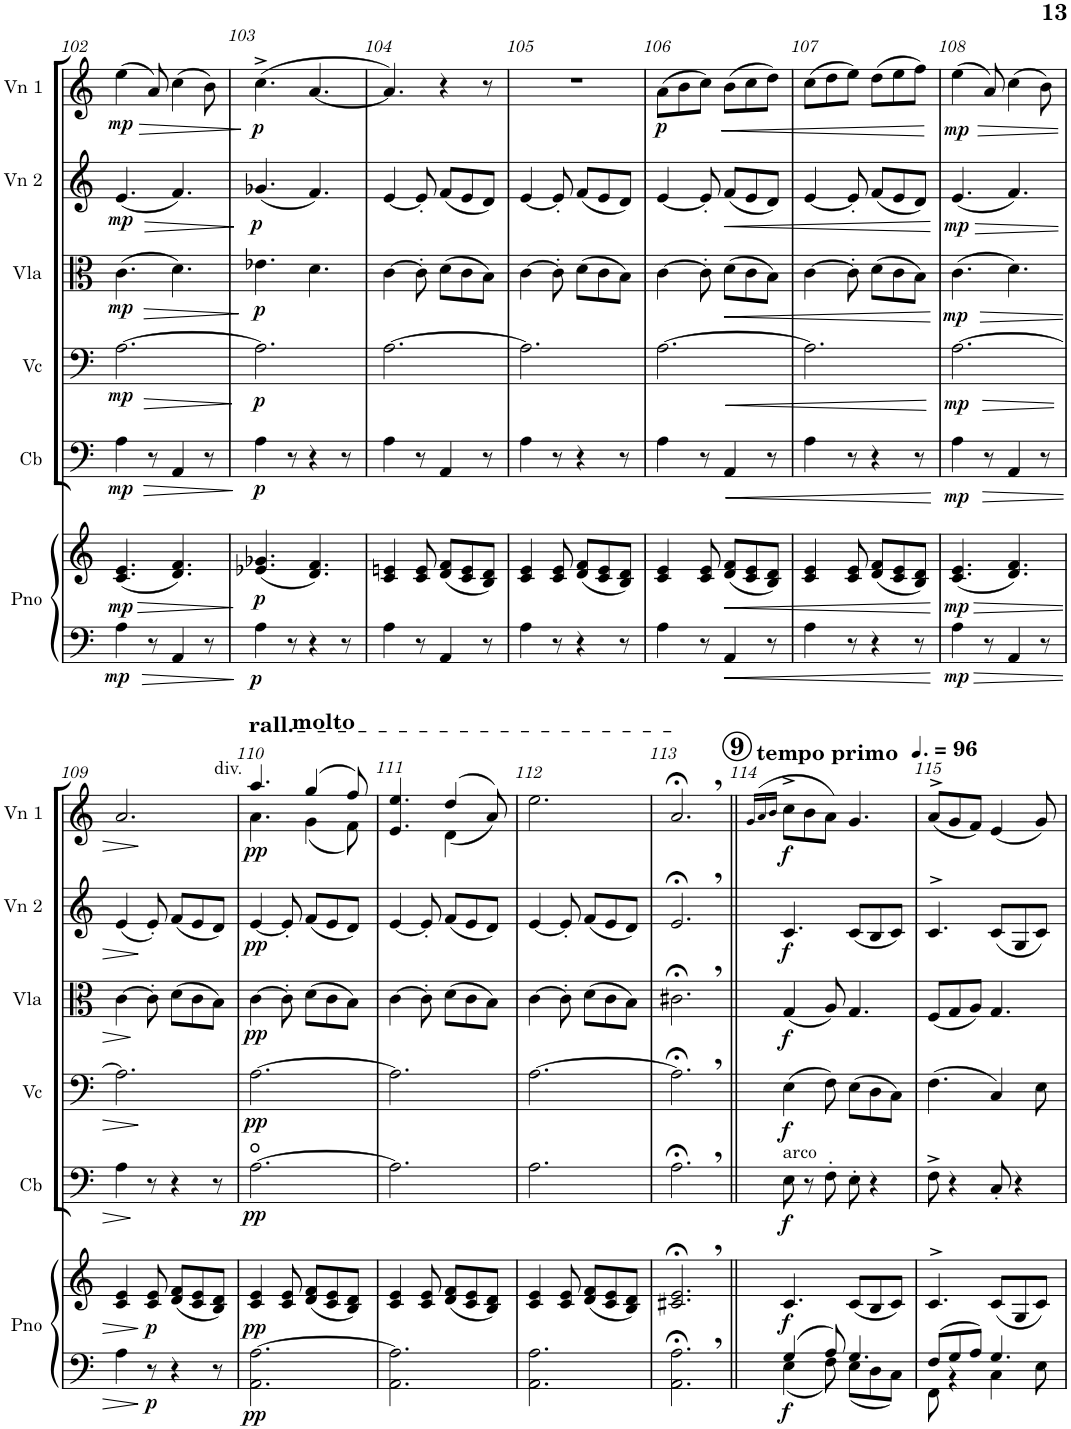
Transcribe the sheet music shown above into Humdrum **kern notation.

**kern	**kern	**dynam	**kern	**dynam	**kern	**dynam	**kern	**dynam	**kern	**dynam	**kern	**dynam
*part6	*part6	*part6	*part5	*part5	*part4	*part4	*part3	*part3	*part2	*part2	*part1	*part1
*staff7	*staff6	*staff6/7	*staff5	*staff5	*staff4	*staff4	*staff3	*staff3	*staff2	*staff2	*staff1	*staff1
*I"Piano	*	*	*I"Contrabass	*	*I"Violoncello	*	*I"Viola	*	*I"Violin 2	*	*I"Violin 1	*
*I'Pno	*	*	*I'Cb	*	*I'Vc	*	*I'Vla	*	*I'Vn 2	*	*I'Vn 1	*
!!LO:PB:g=z
*clefF4	*clefG2	*	*clefF4	*	*clefF4	*	*clefC3	*	*clefG2	*	*clefG2	*
*	*	*	*Trd7c12	*	*	*	*	*	*	*	*	*
*k[]	*k[]	*	*k[]	*	*k[]	*	*k[]	*	*k[]	*	*k[]	*
*M6/8	*M6/8	*	*M6/8	*	*M6/8	*	*M6/8	*	*M6/8	*	*M6/8	*
=102	=102	=102	=102	=102	=102	=102	=102	=102	=102	=102	=102	=102
!	!	!LO:HP:b	!	!	!	!	!	!	!	!	!	!
!	!	!LO:DY:n=1:b=2	!	!	!	!	!	!	!	!	!	!
!	!	!LO:DY:n=2:b	!	!LO:DY:b	!	!LO:DY:b	!	!LO:DY:b	!	!LO:DY:b	!	!LO:DY:b
4A\	(4.c/ 4.e/	> mp mp	4A\	mp	[2.A\	mp	(4.c\	mp	(4.e/	mp	(4ee\	mp
!	!	!	!	!LO:HP:b	!	!	!	!	!	!	!	!LO:HP:b
8r	.	.	8r	>	.	.	.	.	.	.	8a/)	>
!	!	!	!	!	!	!	!	!LO:HP:b	!	!LO:HP:b	!	!
4AA/	4.d/ 4.f/)	.	4AA/	.	.	.	4.d\)	>	4.f/)	>	(4cc\	.
8r	.	.	8r	.	.	.	.	.	.	.	8b\)	.
.	.	.	.	.	.	.	.	.	.	.	.	]
=103	=103	=103	=103	=103	=103	=103	=103	=103	=103	=103	=103	=103
!	!	!LO:DY:b=2	!	!	!	!LO:HP:b	!	!	!	!	!	!
!	!	!LO:DY:n=1:b	!	!LO:DY:b	!	!LO:DY:n=1:b	!	!LO:DY:b	!	!LO:DY:b	!	!LO:DY:b
4A\	(4.e-X/ 4.g-X/	p p	4A\	p	2.A\]	> p	4.e-X\	p	(4.g-X/	p	(4.cc^\	p
8r	.	.	8r	.	.	.	.	.	.	.	.	.
4r	4.d/ 4.f/)	.	4r	.	.	.	4.d\	]	4.f/)	]	[4.a/	.
8r	.	.	8r	.	.	.	.	.	.	.	.	.
=104	=104	=104	=104	=104	=104	=104	=104	=104	=104	=104	=104	=104
4A\	4c/ 4en/	.	4A\	.	[2.A\	.	[4c\	.	[4e/	.	4.a/])	.
8r	8c/ 8e/	.	8r	.	.	.	8c'\]	.	8e'/]	.	.	.
4AA/	(8d/ 8f/L	.	4AA/	.	.	.	(8d\L	.	(8f/L	.	4r	.
.	8c/ 8e/	.	.	.	.	.	8c\	.	8e/	.	.	.
8r	8B/ 8d/J)	.	8r	.	.	.	8B\J)	.	8d/J)	.	8r	.
=105	=105	=105	=105	=105	=105	=105	=105	=105	=105	=105	=105	=105
4A\	4c/ 4e/	.	4A\	.	2.A\]	.	[4c\	.	[4e/	.	2.r	.
8r	8c/ 8e/	.	8r	.	.	.	8c'\]	.	8e'/]	.	.	.
4r	(8d/ 8f/L	.	4r	.	.	.	(8d\L	.	(8f/L	.	.	.
.	8c/ 8e/	.	.	.	.	.	8c\	.	8e/	.	.	.
8r	8B/ 8d/J)	.	8r	.	.	.	8B\J)	.	8d/J)	.	.	.
=106	=106	=106	=106	=106	=106	=106	=106	=106	=106	=106	=106	=106
!	!	!	!	!	!	!	!	!	!	!	!	!LO:DY:b
4A\	4c/ 4e/	.	4A\	.	[2.A\	.	[4c\	.	[4e/	.	(8a\L	p
.	.	.	.	.	.	.	.	.	.	.	8b\	.
8r	8c/ 8e/	.	8r	.	.	.	8c'\]	.	8e'/]	.	8cc\J)	.
!	!	!LO:HP:b	!	!LO:HP:b	!	!	!	!LO:HP:b	!	!LO:HP:b	!	!LO:HP:b
4AA/	(8d/ 8f/L	<	4AA/	<	.	.	(8d\L	<	(8f/L	<	(8b\L	<
.	8c/ 8e/	.	.	.	.	.	8c\	.	8e/	.	8cc\	.
8r	8B/ 8d/J)	.	8r	.	.	.	8B\J)	.	8d/J)	.	8dd\J)	.
=107	=107	=107	=107	=107	=107	=107	=107	=107	=107	=107	=107	=107
!	!	!	!	!	!	!LO:HP:b	!	!	!	!	!	!
4A\	4c/ 4e/	.	4A\	.	2.A\]	<	[4c\	.	[4e/	.	(8cc\L	.
.	.	.	.	.	.	.	.	.	.	.	8dd\	.
8r	8c/ 8e/	.	8r	.	.	.	8c'\]	.	8e'/]	.	8ee\J)	.
4r	(8d/ 8f/L	.	4r	.	.	.	(8d\L	.	(8f/L	.	(8dd\L	.
.	8c/ 8e/	.	.	.	.	.	8c\	.	8e/	.	8ee\	.
8r	8B/ 8d/J)	.	8r	.	.	.	8B\J)	.	8d/J)	.	8ff\J)	.
.	.	]	.	]	.	]	.	[	.	[	.	[
=108	=108	=108	=108	=108	=108	=108	=108	=108	=108	=108	=108	=108
!	!	!LO:DY:b=2	!	!	!	!	!	!	!	!	!	!LO:HP:b
!	!	!LO:DY:n=1:b	!	!LO:DY:b	!	!LO:DY:b	!	!LO:DY:b	!	!LO:DY:b	!	!LO:DY:n=1:b
4A\	(4.c/ 4.e/	mp mp	4A\	mp	[2.A\	mp	(4.c\	mp	(4.e/	mp	(4ee\	> mp
8r	.	.	8r	.	.	.	.	.	.	.	8a/)	.
!	!	!	!	!	!	!	!	!LO:HP:b	!	!LO:HP:b	!	!
4AA/	4.d/ 4.f/)	.	4AA/	.	.	.	4.d\)	>	4.f/)	>	(4cc\	.
8r	.	.	8r	.	.	.	.	.	.	.	8b\)	.
!!LO:LB:g=z
=109	=109	=109	=109	=109	=109	=109	=109	=109	=109	=109	=109	=109
4A\	4c/ 4e/	.	4A\	.	2.A\]	.	[4c\	.	(4e/	.	2.a/	.
!	!	!LO:DY:n=1:b=2	!	!	!	!	!	!	!	!	!	!
!	!	!LO:DY:n=2:b	!	!	!	!	!	!	!	!	!	!
8r	8c/ 8e/	[ p p	8r	[	.	.	8c'\]	]	8e'/)	]	.	.
4r	(8d/ 8f/L	.	4r	.	.	.	(8d\L	.	(8f/L	.	.	.
.	8c/ 8e/	.	.	.	.	.	8c\	.	8e/	.	.	.
8r	8B/ 8d/J)	.	8r	.	.	.	8B\J)	.	8d/J)	.	.	.
.	.	.	.	.	.	[	.	.	.	.	.	]
=110	=110	=110	=110	=110	=110	=110	=110	=110	=110	=110	=110	=110
*	*	*	*	*	*	*	*	*	*	*	*^	*
!	!	!	!	!	!	!	!	!	!	!	!LO:TX:a:t=div.	!	!
!	!	!	!	!	!	!	!	!	!	!	!LO:TX:a:t=rall.	!	!
!	!	!	!LO:TX:a:t=°	!	!	!	!	!	!	!	!	!	!
!	!	!LO:DY:b=2	!	!	!	!	!	!	!	!	!	!	!
!	!	!LO:DY:n=1:b	!	!LO:DY:b	!	!LO:DY:b	!	!LO:DY:b	!	!LO:DY:b	!	!	!LO:DY:b
2.AA\ [2.A\	4c/ 4e/	pp pp	[2.A\	pp	[2.A\	pp	[4c\	pp	[4e/	pp	4.aa/	4.a\	pp
.	8c/ 8e/	.	.	.	.	.	8c'\]	.	8e'/]	.	.	.	.
!	!	!	!	!	!	!	!	!	!	!	!LO:TX:a:B:t=molto	!	!
.	(8d/ 8f/L	.	.	.	.	.	(8d\L	.	(8f/L	.	(4gg/	(4g\	.
.	8c/ 8e/	.	.	.	.	.	8c\	.	8e/	.	.	.	.
.	8B/ 8d/J)	.	.	.	.	.	8B\J)	.	8d/J)	.	8ff/)	8f\)	.
=111	=111	=111	=111	=111	=111	=111	=111	=111	=111	=111	=111	=111	=111
2.AA\ 2.A\]	4c/ 4e/	.	2.A\]	.	2.A\]	.	[4c\	.	[4e/	.	4.e/ 4.ee/	4.ryy	.
.	8c/ 8e/	.	.	.	.	.	8c'\]	.	8e'/]	.	.	.	.
.	(8d/ 8f/L	.	.	.	.	.	(8d\L	.	(8f/L	.	(>4dd/	(4d\	.
.	8c/ 8e/	.	.	.	.	.	8c\	.	8e/	.	.	.	.
.	8B/ 8d/J)	.	.	.	.	.	8B\J)	.	8d/J)	.	8ryy	8a/))	.
*	*	*	*	*	*	*	*	*	*	*	*v	*v	*
=112	=112	=112	=112	=112	=112	=112	=112	=112	=112	=112	=112	=112
2.AA\ 2.A\	4c/ 4e/	.	2.A\	.	[2.A\	.	[4c\	.	[4e/	.	2.ee\	.
.	8c/ 8e/	.	.	.	.	.	8c'\]	.	8e'/]	.	.	.
.	(8d/ 8f/L	.	.	.	.	.	(8d\L	.	(8f/L	.	.	.
.	8c/ 8e/	.	.	.	.	.	8c\	.	8e/	.	.	.
.	8B/ 8d/J)	.	.	.	.	.	8B\J)	.	8d/J)	.	.	.
=113	=113	=113	=113	=113	=113	=113	=113	=113	=113	=113	=113	=113
2.AA\;<, 2.A\;<,	2.c#X/;<, 2.e/;<,	.	2.A;<,\	.	2.A;<,\]	.	2.c#X;<,\	.	2.e;<,/	.	2.a;<,/	.
=114||	=114||	=114||	=114||	=114||	=114||	=114||	=114||	=114||	=114||	=114||	=114||	=114||
!!LO:REH:place=s1:a:B:cj:enc=circle:fs=14:t=9
*	*	*	*	*	*	*	*	*	*	*	*MM144	*
.	.	.	.	.	.	.	.	.	.	.	(16qg/LL	.
.	.	.	.	.	.	.	.	.	.	.	16qa/	.
.	.	.	.	.	.	.	.	.	.	.	16qb/JJ	.
*^	*	*	*	*	*	*	*	*	*	*	*	*
!	!	!	!	!	!	!	!	!	!	!	!	!LO:TX:a:B:t=tempo primo	!
!	!	!	!	!LO:TX:a:t=arco	!	!	!	!	!	!	!	!	!
!	!	!	!LO:DY:b=2	!	!	!	!	!	!	!	!	!	!
!	!	!	!LO:DY:n=1:b	!	!LO:DY:b	!	!LO:DY:b	!	!LO:DY:b	!	!LO:DY:b	!	!LO:DY:b
4G/	4E\	4.c/	f f	8E\	f	(4E\	f	(4G/	f	4.c/	f	8cc^\L	f
.	.	.	.	8r	.	.	.	.	.	.	.	8b\	.
8A/	8F\	.	.	8F'\	.	8F\)	.	8A/)	.	.	.	8a\J)	.
4.G/	8E\L	(8c/L	.	8E'\	.	(8E\L	.	4.G/	.	(8c/L	.	4.g/	.
.	8D\	8B/	.	4r	.	8D\	.	.	.	8B/	.	.	.
.	8C\J	8c/J)	.	.	.	8C\J)	.	.	.	8c/J)	.	.	.
=115	=115	=115	=115	=115	=115	=115	=115	=115	=115	=115	=115	=115	=115
8F/L	8FF\	4.c^>/	.	8F^\	.	(4.F\	.	(8F/L	.	4.c^>/	.	(8a^>/L	.
8G/	4r	.	.	4r	.	.	.	8G/	.	.	.	8g/	.
8A/J	.	.	.	.	.	.	.	8A/J)	.	.	.	8f/J)	.
4.G/	4C\	(8c/L	.	8C'/	.	4C/)	.	4.G/	.	(8c/L	.	(4e/	.
.	.	8G/	.	4r	.	.	.	.	.	8G/	.	.	.
.	8E\	8c/J)	.	.	.	8E\	.	.	.	8c/J)	.	8g/)	.
*v	*v	*	*	*	*	*	*	*	*	*	*	*	*
=	=	=	=	=	=	=	=	=	=	=	=	=
*-	*-	*-	*-	*-	*-	*-	*-	*-	*-	*-	*-	*-
